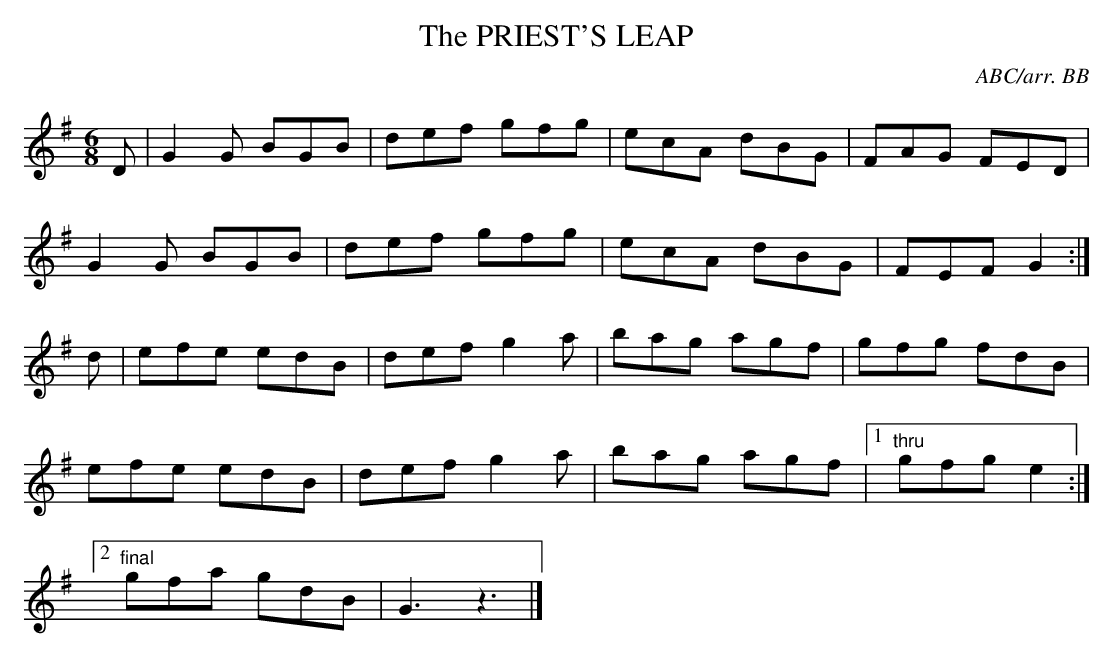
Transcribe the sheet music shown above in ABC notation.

X:1
T:PRIEST'S LEAP, The
C:ABC/arr. BB
L:1/8
M:6/8
K:G
D|G2G BGB|def gfg|ecA dBG|FAG FED|
G2G BGB|def gfg|ecA dBG|FEF G2:|
d|efe edB|def g2a|bag agf|gfg fdB|
efe edB|def g2a|bag agf|1 "thru"gfg e2:|
[2 "final"gfa gdB|G3z3|]
